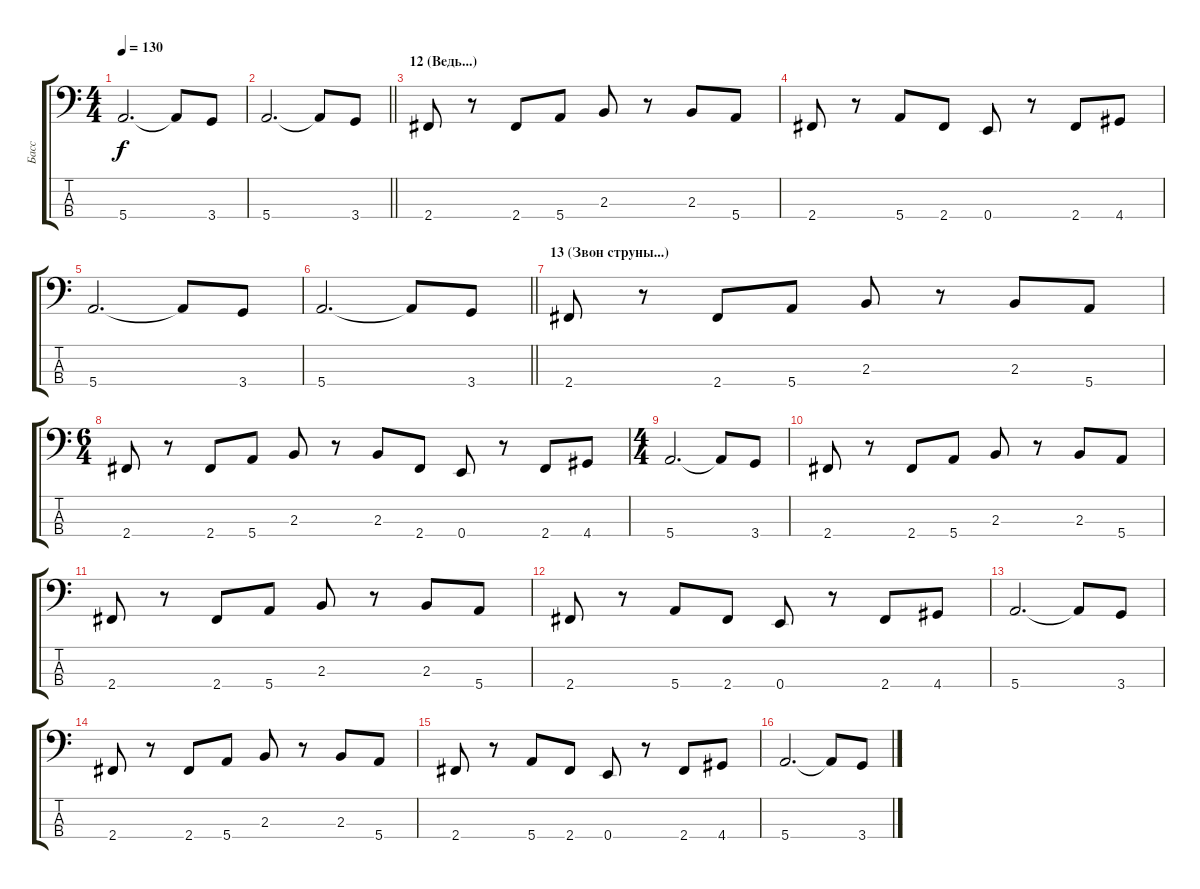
\track ("Басс" "Басс") {instrument electricbassfinger}
\staff {score tabs}
\tuning (G2 D2 A1 E1) {hide}
\ts (4 4)
\tempo 130
\clef f4
\ks c
5.4.2{d dy f} 5.4{t}.8 3.4.8 |
\barLineRight lightlight
5.4.2{d} 5.4{t}.8 3.4.8 |
\section ("" "12 (Ведь...)")
2.4.8 r.8 2.4.8 5.4.8 2.3.8 r.8 2.3.8 5.4.8 |
2.4.8 r.8 5.4.8 2.4.8 0.4.8 r.8 2.4.8 4.4.8 |
5.4.2{d} 5.4{t}.8 3.4.8 |
\barLineRight lightlight
5.4.2{d} 5.4{t}.8 3.4.8 |
\section ("" "13 (Звон струны...)")
2.4.8 r.8 2.4.8 5.4.8 2.3.8 r.8 2.3.8 5.4.8 |
\ts (6 4)
2.4.8 r.8 2.4.8 5.4.8 2.3.8 r.8 2.3.8 2.4.8 0.4.8 r.8 2.4.8 4.4.8 |
\ts (4 4)
5.4.2{d} 5.4{t}.8 3.4.8 |
2.4.8 r.8 2.4.8 5.4.8 2.3.8 r.8 2.3.8 5.4.8 |
2.4.8 r.8 2.4.8 5.4.8 2.3.8 r.8 2.3.8 5.4.8 |
2.4.8 r.8 5.4.8 2.4.8 0.4.8 r.8 2.4.8 4.4.8 |
5.4.2{d} 5.4{t}.8 3.4.8 |
2.4.8 r.8 2.4.8 5.4.8 2.3.8 r.8 2.3.8 5.4.8 |
2.4.8 r.8 5.4.8 2.4.8 0.4.8 r.8 2.4.8 4.4.8 |
5.4.2{d} 5.4{t}.8 3.4.8
